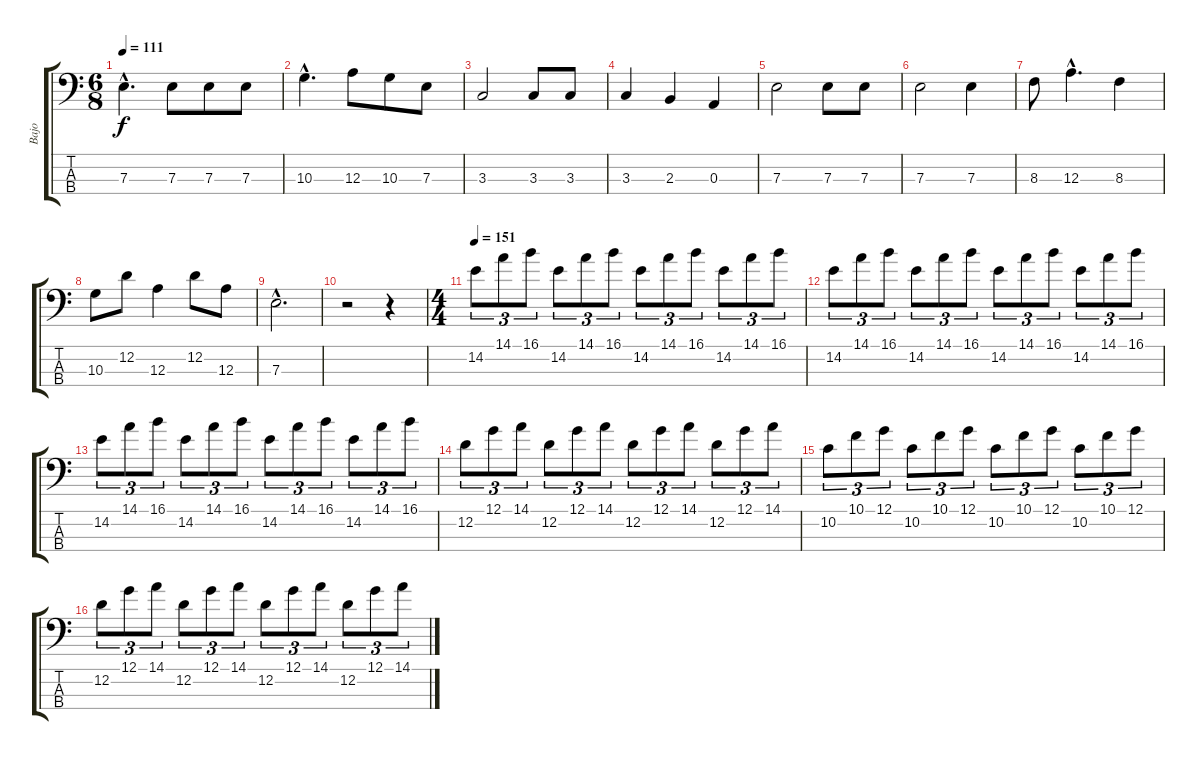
\track ("Bajo" "Bajo") {instrument electricbassfinger}
\staff {score tabs}
\tuning (G2 D2 A1 E1) {hide}
\ts (6 8)
\tempo 111
\clef f4
\ks c
7.3{hac}.4{d dy f} 7.3.8 7.3.8 7.3.8 |
10.3{hac}.4{d} 12.3.8 10.3.8 7.3.8 |
3.3.2 3.3.8 3.3.8 |
3.3.4 2.3.4 0.3.4 |
7.3.2 7.3.8 7.3.8 |
7.3.2 7.3.4 |
8.3.8 12.3{hac}.4{d} 8.3.4 |
10.3.8 12.2.8 12.3.4 12.2.8 12.3.8 |
7.3{hac}.2{d} |
r.2 r.4 |
\ts (4 4)
\tempo 151
14.2.8{tu (3 2)} 14.1.8{tu (3 2)} 16.1.8{tu (3 2)} 14.2.8{tu (3 2)} 14.1.8{tu (3 2)} 16.1.8{tu (3 2)} 14.2.8{tu (3 2)} 14.1.8{tu (3 2)} 16.1.8{tu (3 2)} 14.2.8{tu (3 2)} 14.1.8{tu (3 2)} 16.1.8{tu (3 2)} |
14.2.8{tu (3 2)} 14.1.8{tu (3 2)} 16.1.8{tu (3 2)} 14.2.8{tu (3 2)} 14.1.8{tu (3 2)} 16.1.8{tu (3 2)} 14.2.8{tu (3 2)} 14.1.8{tu (3 2)} 16.1.8{tu (3 2)} 14.2.8{tu (3 2)} 14.1.8{tu (3 2)} 16.1.8{tu (3 2)} |
14.2.8{tu (3 2)} 14.1.8{tu (3 2)} 16.1.8{tu (3 2)} 14.2.8{tu (3 2)} 14.1.8{tu (3 2)} 16.1.8{tu (3 2)} 14.2.8{tu (3 2)} 14.1.8{tu (3 2)} 16.1.8{tu (3 2)} 14.2.8{tu (3 2)} 14.1.8{tu (3 2)} 16.1.8{tu (3 2)} |
12.2.8{tu (3 2)} 12.1.8{tu (3 2)} 14.1.8{tu (3 2)} 12.2.8{tu (3 2)} 12.1.8{tu (3 2)} 14.1.8{tu (3 2)} 12.2.8{tu (3 2)} 12.1.8{tu (3 2)} 14.1.8{tu (3 2)} 12.2.8{tu (3 2)} 12.1.8{tu (3 2)} 14.1.8{tu (3 2)} |
10.2.8{tu (3 2)} 10.1.8{tu (3 2)} 12.1.8{tu (3 2)} 10.2.8{tu (3 2)} 10.1.8{tu (3 2)} 12.1.8{tu (3 2)} 10.2.8{tu (3 2)} 10.1.8{tu (3 2)} 12.1.8{tu (3 2)} 10.2.8{tu (3 2)} 10.1.8{tu (3 2)} 12.1.8{tu (3 2)} |
12.2.8{tu (3 2)} 12.1.8{tu (3 2)} 14.1.8{tu (3 2)} 12.2.8{tu (3 2)} 12.1.8{tu (3 2)} 14.1.8{tu (3 2)} 12.2.8{tu (3 2)} 12.1.8{tu (3 2)} 14.1.8{tu (3 2)} 12.2.8{tu (3 2)} 12.1.8{tu (3 2)} 14.1.8{tu (3 2)}
